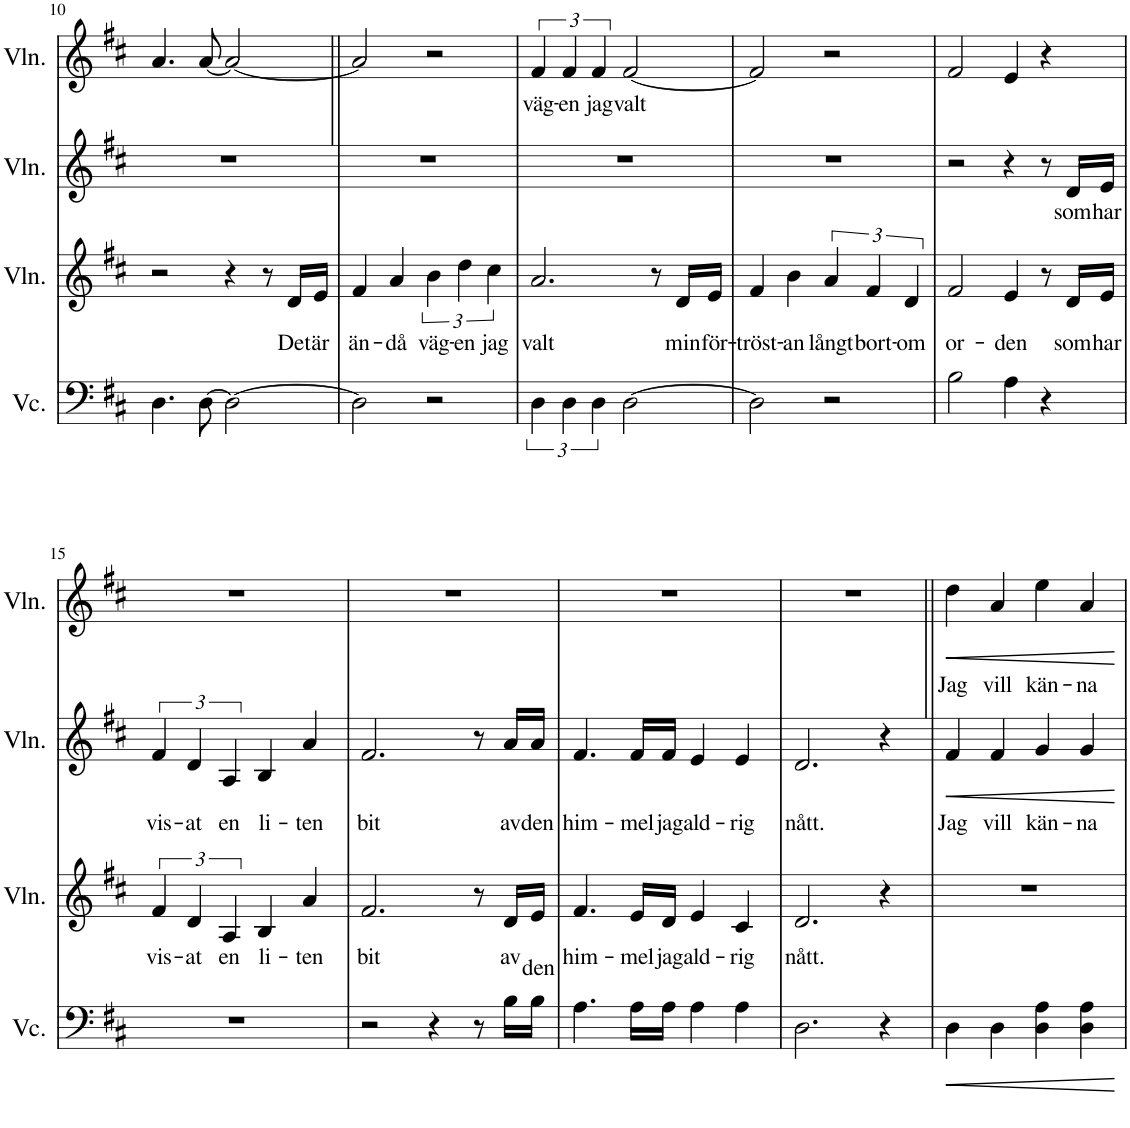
**kern	**dynam	**kern	**text	**kern	**text	**dynam	**kern	**text	**dynam
*part4	*part4	*part3	*part3	*part2	*part2	*part2	*part1	*part1	*part1
*staff4	*staff4	*staff3	*staff3	*staff2	*staff2	*staff2	*staff1	*staff1	*staff1
*I"Violoncello	*	*I"Violin	*	*I"Violin	*	*	*I"Violin	*	*
*I'Vc.	*	*I'Vln.	*	*I'Vln.	*	*	*I'Vln.	*	*
!!LO:PB:g=z
*clefF4	*	*clefG2	*	*clefG2	*	*	*clefG2	*	*
*k[f#c#]	*	*k[f#c#]	*	*k[f#c#]	*	*	*k[f#c#]	*	*
*M4/4	*	*M4/4	*	*M4/4	*	*	*M4/4	*	*
=10	=10	=10	=10	=10	=10	=10	=10	=10	=10
4.D\	.	2r	.	1r	.	.	4.a/	.	.
[8D\	.	.	.	.	.	.	[8a/	.	.
2D\_	.	4r	.	.	.	.	2a/_	.	.
.	.	8r	.	.	.	.	.	.	.
!	!	!	!LO:LY:b	!	!	!	!	!	!
.	.	16d/LL	Det	.	.	.	.	.	.
!	!	!	!LO:LY:b	!	!	!	!	!	!
.	.	16e/JJ	är	.	.	.	.	.	.
=11||	=11||	=11||	=11||	=11||	=11||	=11||	=11||	=11||	=11||
!	!	!	!LO:LY:b	!	!	!	!	!	!
2D\]	.	4f#/	än-	1r	.	.	2a/]	.	.
!	!	!	!LO:LY:b	!	!	!	!	!	!
.	.	4a/	-då	.	.	.	.	.	.
!	!	!	!LO:LY:b	!	!	!	!	!	!
2r	.	6b\	väg-	.	.	.	2r	.	.
!	!	!	!LO:LY:b	!	!	!	!	!	!
.	.	6dd\	-en	.	.	.	.	.	.
!	!	!	!LO:LY:b	!	!	!	!	!	!
.	.	6cc#\	jag	.	.	.	.	.	.
=12	=12	=12	=12	=12	=12	=12	=12	=12	=12
!	!	!	!LO:LY:b	!	!	!	!	!LO:LY:b	!
6D\	.	2.a/	valt	1r	.	.	6f#/	väg-	.
!	!	!	!	!	!	!	!	!LO:LY:b	!
6D\	.	.	.	.	.	.	6f#/	-en	.
!	!	!	!	!	!	!	!	!LO:LY:b	!
6D\	.	.	.	.	.	.	6f#/	jag	.
!	!	!	!	!	!	!	!	!LO:LY:b	!
[2D\	.	.	.	.	.	.	[2f#/	valt	.
.	.	8r	.	.	.	.	.	.	.
!	!	!	!LO:LY:b	!	!	!	!	!	!
.	.	16d/LL	min	.	.	.	.	.	.
!	!	!	!LO:LY:b	!	!	!	!	!	!
.	.	16e/JJ	för-	.	.	.	.	.	.
=13	=13	=13	=13	=13	=13	=13	=13	=13	=13
!	!	!	!LO:LY:b	!	!	!	!	!	!
2D\]	.	4f#/	-tröst-	1r	.	.	2f#/]	.	.
!	!	!	!LO:LY:b	!	!	!	!	!	!
.	.	4b\	-an	.	.	.	.	.	.
!	!	!	!LO:LY:b	!	!	!	!	!	!
2r	.	6a/	långt	.	.	.	2r	.	.
!	!	!	!LO:LY:b	!	!	!	!	!	!
.	.	6f#/	bort-	.	.	.	.	.	.
!	!	!	!LO:LY:b	!	!	!	!	!	!
.	.	6d/	-om	.	.	.	.	.	.
=14	=14	=14	=14	=14	=14	=14	=14	=14	=14
!	!	!	!LO:LY:b	!	!	!	!	!	!
2B\	.	2f#/	or-	2r	.	.	2f#/	.	.
!	!	!	!LO:LY:b	!	!	!	!	!	!
4A\	.	4e/	-den	4r	.	.	4e/	.	.
4r	.	8r	.	8r	.	.	4r	.	.
!	!	!	!LO:LY:b	!	!LO:LY:b	!	!	!	!
.	.	16d/LL	som	16d/LL	som	.	.	.	.
!	!	!	!LO:LY:b	!	!LO:LY:b	!	!	!	!
.	.	16e/JJ	har	16e/JJ	har	.	.	.	.
!!LO:LB:g=z
=15	=15	=15	=15	=15	=15	=15	=15	=15	=15
!	!	!	!LO:LY:b	!	!LO:LY:b	!	!	!	!
1r	.	6f#/	vis-	6f#/	vis-	.	1r	.	.
!	!	!	!LO:LY:b	!	!LO:LY:b	!	!	!	!
.	.	6d/	-at	6d/	-at	.	.	.	.
!	!	!	!LO:LY:b	!	!LO:LY:b	!	!	!	!
.	.	6A/	en	6A/	en	.	.	.	.
!	!	!	!LO:LY:b	!	!LO:LY:b	!	!	!	!
.	.	4B/	li-	4B/	li-	.	.	.	.
!	!	!	!LO:LY:b	!	!LO:LY:b	!	!	!	!
.	.	4a/	-ten	4a/	-ten	.	.	.	.
=16	=16	=16	=16	=16	=16	=16	=16	=16	=16
!	!	!	!LO:LY:b	!	!LO:LY:b	!	!	!	!
2r	.	2.f#/	bit	2.f#/	bit	.	1r	.	.
4r	.	.	.	.	.	.	.	.	.
8r	.	8r	.	8r	.	.	.	.	.
!	!	!	!LO:LY:b	!	!LO:LY:b	!	!	!	!
16B\LL	.	16d/LL	av	16a/LL	av	.	.	.	.
!	!	!	!LO:LY:b	!	!LO:LY:b	!	!	!	!
16B\JJ	.	16e/JJ	den	16a/JJ	den	.	.	.	.
=17	=17	=17	=17	=17	=17	=17	=17	=17	=17
!	!	!	!LO:LY:b	!	!LO:LY:b	!	!	!	!
4.A\	.	4.f#/	him-	4.f#/	him-	.	1r	.	.
!	!	!	!LO:LY:b	!	!LO:LY:b	!	!	!	!
16A\LL	.	16e/LL	-mel	16f#/LL	-mel	.	.	.	.
!	!	!	!LO:LY:b	!	!LO:LY:b	!	!	!	!
16A\JJ	.	16d/JJ	jag	16f#/JJ	jag	.	.	.	.
!	!	!	!LO:LY:b	!	!LO:LY:b	!	!	!	!
4A\	.	4e/	ald-	4e/	ald-	.	.	.	.
!	!	!	!LO:LY:b	!	!LO:LY:b	!	!	!	!
4A\	.	4c#/	-rig	4e/	-rig	.	.	.	.
=18	=18	=18	=18	=18	=18	=18	=18	=18	=18
!	!	!	!LO:LY:b	!	!LO:LY:b	!	!	!	!
2.D\	.	2.d/	nått.	2.d/	nått.	.	1r	.	.
4r	.	4r	.	4r	.	.	.	.	.
=19||	=19||	=19||	=19||	=19||	=19||	=19||	=19||	=19||	=19||
!	!LO:HP:b	!	!	!	!LO:LY:b	!LO:HP:b	!	!LO:LY:b	!LO:HP:b
4D\	<	1r	.	4f#/	Jag	<	4dd\	Jag	<
!	!	!	!	!	!LO:LY:b	!	!	!LO:LY:b	!
4D\	.	.	.	4f#/	vill	.	4a/	vill	.
!	!	!	!	!	!LO:LY:b	!	!	!LO:LY:b	!
4D\ 4A\	.	.	.	4g/	kän-	.	4ee\	kän-	.
!	!	!	!	!	!LO:LY:b	!	!	!LO:LY:b	!
4D\ 4A\	.	.	.	4g/	-na	.	4a/	-na	.
.	[	.	.	.	.	[	.	.	[
=	=	=	=	=	=	=	=	=	=
*-	*-	*-	*-	*-	*-	*-	*-	*-	*-
